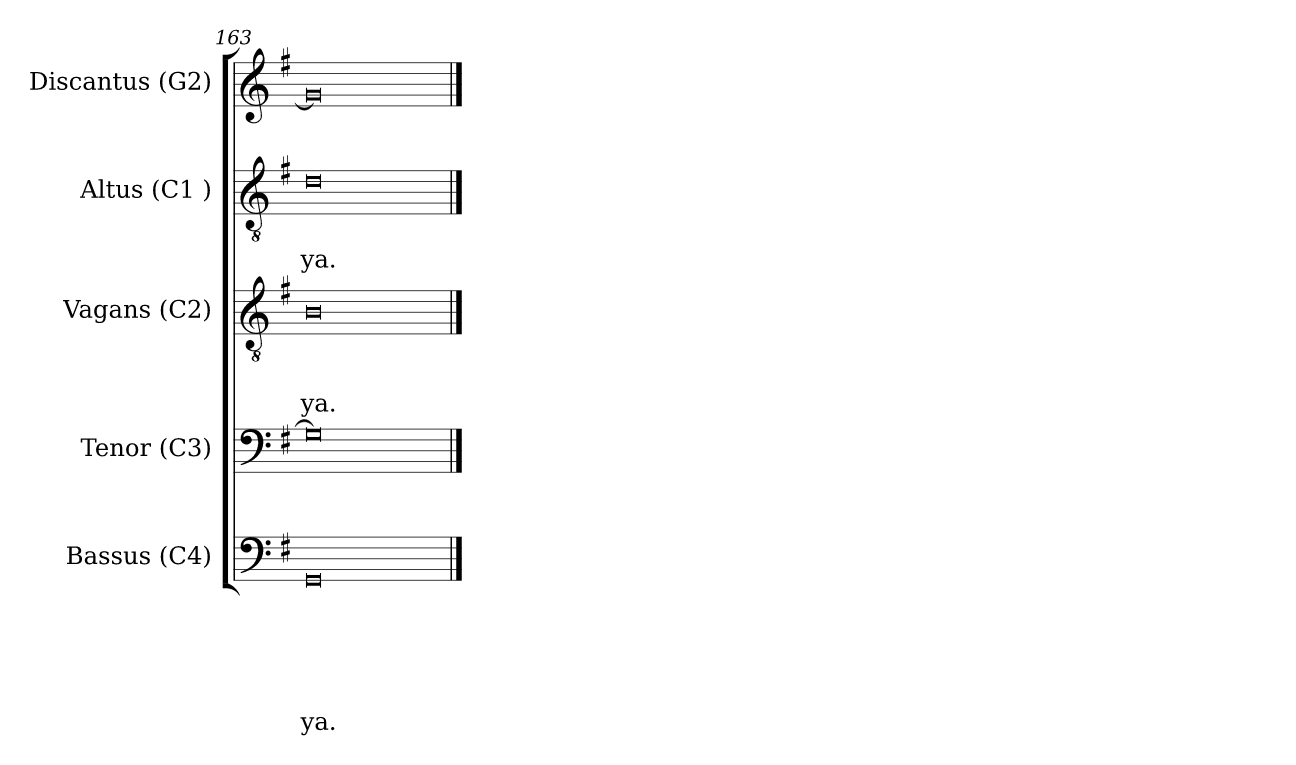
**kern	**text	**text	**text	**text	**text	**text	**kern	**text	**kern	**text	**text	**text	**kern	**text	**text	**kern
*part5	*part5	*part5	*part5	*part5	*part5	*part5	*part4	*part4	*part3	*part3	*part3	*part3	*part2	*part2	*part2	*part1
*staff5	*staff5	*staff5	*staff5	*staff5	*staff5	*staff5	*staff4	*staff4	*staff3	*staff3	*staff3	*staff3	*staff2	*staff2	*staff2	*staff1
*I"Bassus (C4)	*	*	*	*	*	*	*I"Tenor (C3)	*	*I"Vagans (C2)	*	*	*	*I"Altus (C1 )	*	*	*I"Discantus (G2)
*I'B.	*	*	*	*	*	*	*I'T.	*	*I'V.	*	*	*	*I'A.	*	*	*I'D.
*clefF4	*	*	*	*	*	*	*clefF4	*	*clefGv2	*	*	*	*clefGv2	*	*	*clefG2
*k[f#]	*	*	*	*	*	*	*k[f#]	*	*k[f#]	*	*	*	*k[f#]	*	*	*k[f#]
*G:	*	*	*	*	*	*	*G:	*	*G:	*	*	*	*G:	*	*	*G:
=163	=163	=163	=163	=163	=163	=163	=163	=163	=163	=163	=163	=163	=163	=163	=163	=163
!	!	!	!	!	!	!LO:LY:b	!	!	!	!	!	!LO:LY:b	!	!	!LO:LY:b	!
0GG	.	.	.	.	.	-ya.	0G]	.	0B	.	.	-ya.	0d	.	-ya.	0g]
==	==	==	==	==	==	==	==	==	==	==	==	==	==	==	==	==
*-	*-	*-	*-	*-	*-	*-	*-	*-	*-	*-	*-	*-	*-	*-	*-	*-
